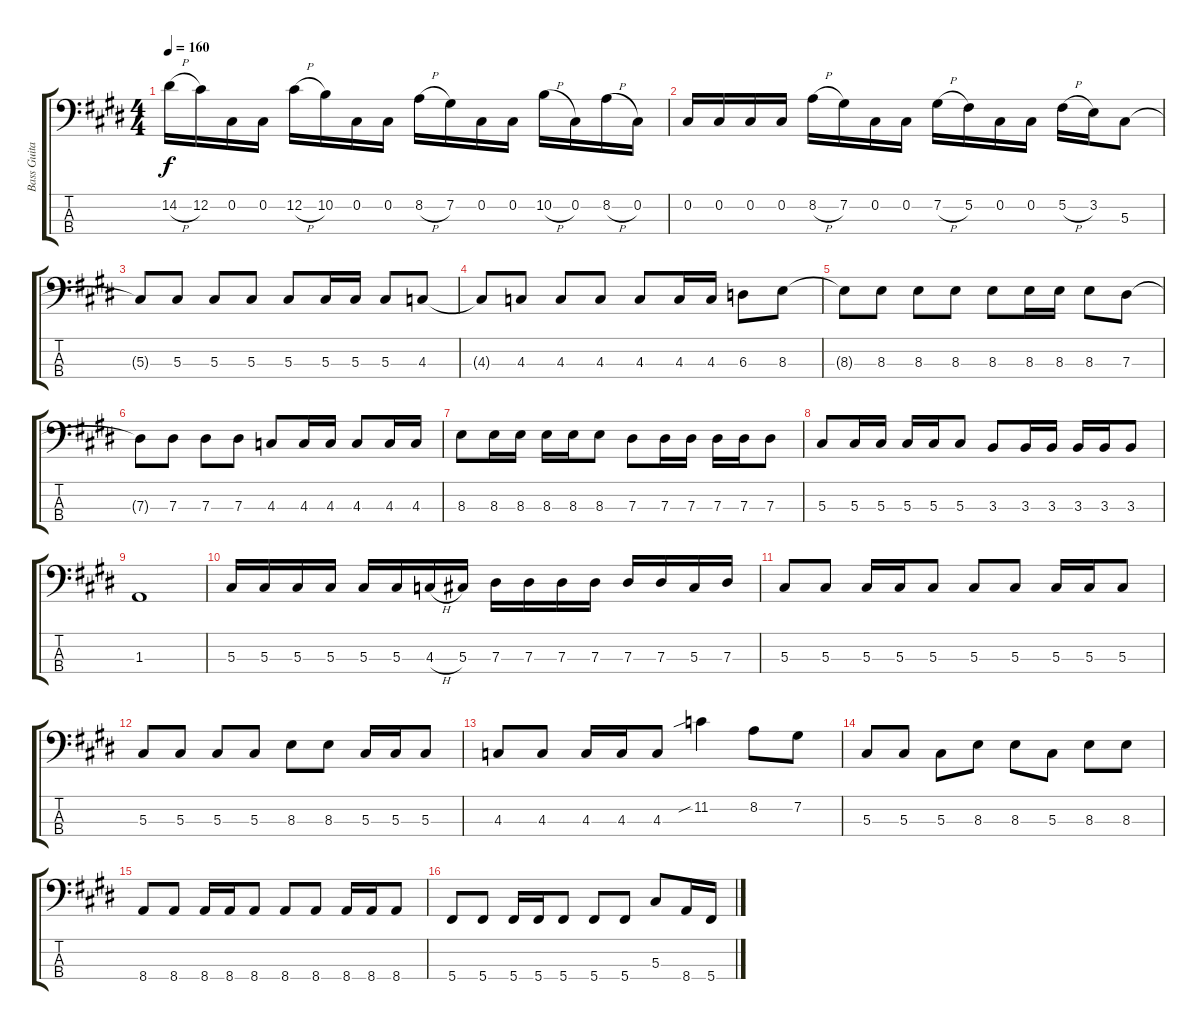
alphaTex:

\track ("Bass Guitar" "Bass Guita") {instrument electricbasspick}
\staff {score tabs}
\tuning (Gb2 Db2 Ab1 Db1) {hide}
\ts (4 4)
\tempo 160
\clef f4
\ks e
14.2{h}.16{dy f} 12.2.16 0.2.16 0.2.16 12.2{h}.16 10.2.16 0.2.16 0.2.16 8.2{h}.16 7.2.16 0.2.16 0.2.16 10.2{h}.16 0.2.16 8.2{h}.16 0.2.16 |
0.2.16 0.2.16 0.2.16 0.2.16 8.2{h}.16 7.2.16 0.2.16 0.2.16 7.2{h}.16 5.2.16 0.2.16 0.2.16 5.2{h}.16 3.2.16 5.3.8 |
5.3{t}.8 5.3.8 5.3.8 5.3.8 5.3.8 5.3.16 5.3.16 5.3.8 4.3.8 |
4.3{t}.8 4.3.8 4.3.8 4.3.8 4.3.8 4.3.16 4.3.16 6.3.8 8.3.8 |
8.3{t}.8 8.3.8 8.3.8 8.3.8 8.3.8 8.3.16 8.3.16 8.3.8 7.3.8 |
7.3{t}.8 7.3.8 7.3.8 7.3.8 4.3.8 4.3.16 4.3.16 4.3.8 4.3.16 4.3.16 |
8.3.8 8.3.16 8.3.16 8.3.16 8.3.16 8.3.8 7.3.8 7.3.16 7.3.16 7.3.16 7.3.16 7.3.8 |
5.3.8 5.3.16 5.3.16 5.3.16 5.3.16 5.3.8 3.3.8 3.3.16 3.3.16 3.3.16 3.3.16 3.3.8 |
1.3.1 |
5.3.16 5.3.16 5.3.16 5.3.16 5.3.16 5.3.16 4.3{h}.16 5.3.16 7.3.16 7.3.16 7.3.16 7.3.16 7.3.16 7.3.16 5.3.16 7.3.16 |
5.3.8 5.3.8 5.3.16 5.3.16 5.3.8 5.3.8 5.3.8 5.3.16 5.3.16 5.3.8 |
5.3.8 5.3.8 5.3.8 5.3.8 8.3.8 8.3.8 5.3.16 5.3.16 5.3.8 |
4.3.8 4.3.8 4.3.16 4.3.16 4.3.8 11.2{sib}.4 8.2.8 7.2.8 |
5.3.8 5.3.8 5.3.8 8.3.8 8.3.8 5.3.8 8.3.8 8.3.8 |
8.4.8 8.4.8 8.4.16 8.4.16 8.4.8 8.4.8 8.4.8 8.4.16 8.4.16 8.4.8 |
5.4.8 5.4.8 5.4.16 5.4.16 5.4.8 5.4.8 5.4.8 5.3.8 8.4.16 5.4.16
